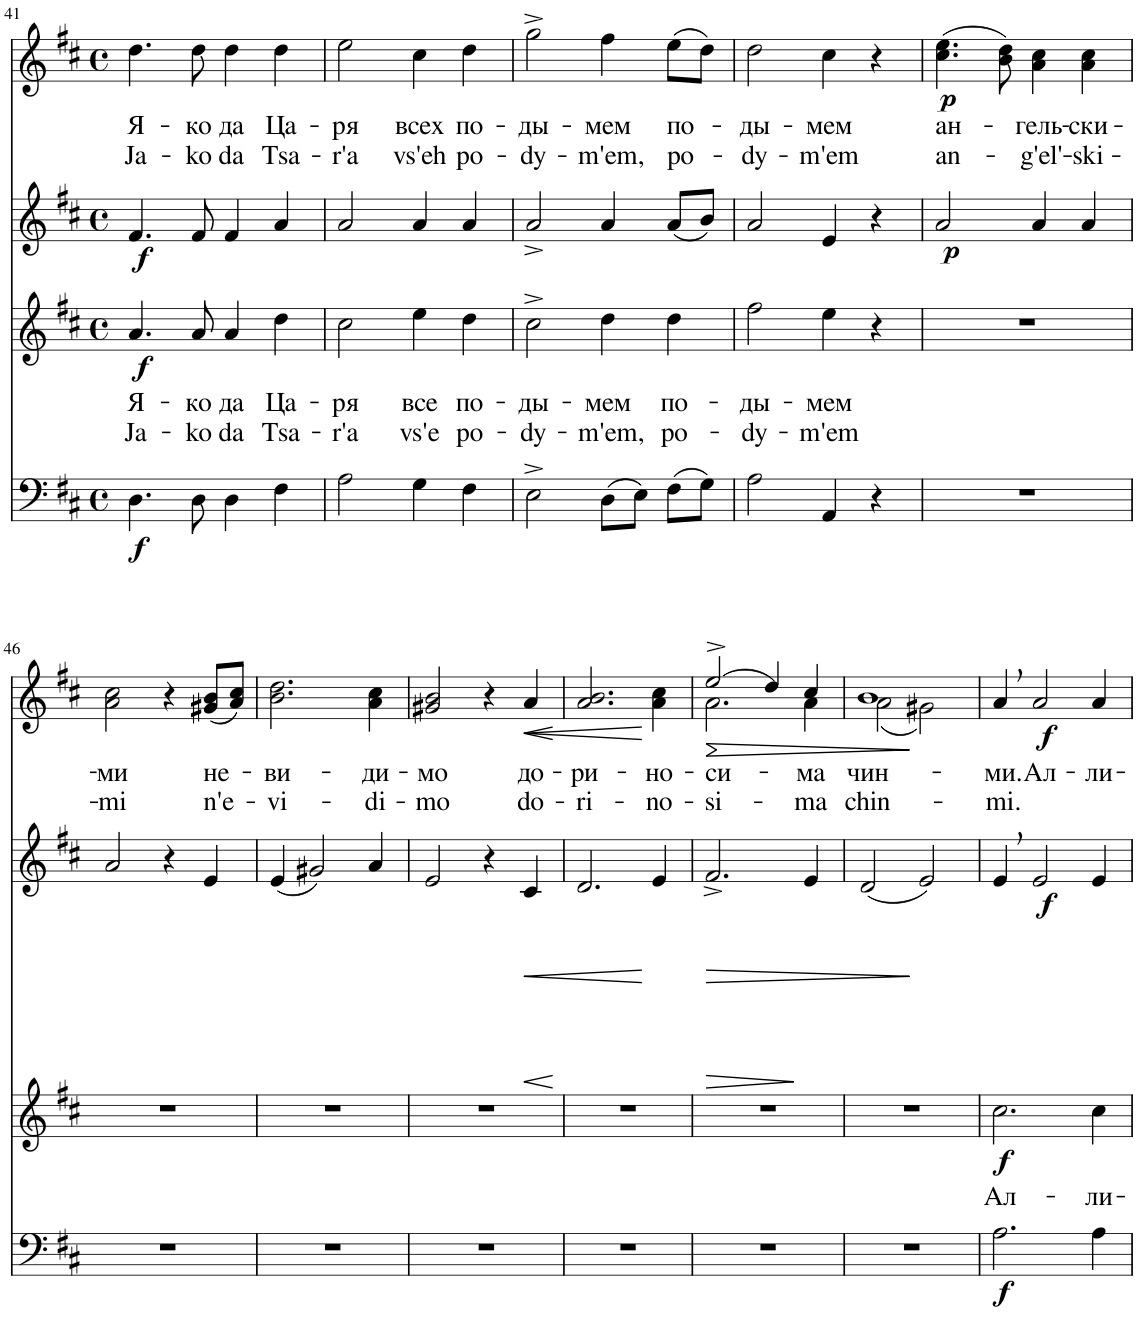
**kern	**dynam	**kern	**text	**text	**dynam	**kern	**dynam	**kern	**text	**text	**dynam
*part4	*part4	*part3	*part3	*part3	*part3	*part2	*part2	*part1	*part1	*part1	*part1
*staff4	*staff4	*staff3	*staff3	*staff3	*staff3	*staff2	*staff2	*staff1	*staff1	*staff1	*staff1
*I"Piano	*	*I"Piano	*	*	*	*I"Piano	*	*I"Piano	*	*	*
*I'Pno	*	*I'Pno	*	*	*	*I'Pno	*	*I'Pno	*	*	*
!!LO:PB:g=z
*clefF4	*	*clefG2	*	*	*	*clefG2	*	*clefG2	*	*	*
*k[f#c#]	*	*k[f#c#]	*	*	*	*k[f#c#]	*	*k[f#c#]	*	*	*
*M4/4	*	*M4/4	*	*	*	*M4/4	*	*M4/4	*	*	*
*met(c)	*	*met(c)	*	*	*	*met(c)	*	*met(c)	*	*	*
=41	=41	=41	=41	=41	=41	=41	=41	=41	=41	=41	=41
!	!LO:DY:b	!	!LO:LY:b	!LO:LY:b	!LO:DY:b	!	!LO:DY:b	!	!LO:LY:b	!LO:LY:b	!
4.D\	f	4.a/	Я-	Ja-	f	4.f#/	f	4.dd\	Я-	Ja-	.
!	!	!	!LO:LY:b	!LO:LY:b	!	!	!	!	!LO:LY:b	!LO:LY:b	!
8D\	.	8a/	-ко	-ko	.	8f#/	.	8dd\	-ко	-ko	.
!	!	!	!LO:LY:b	!LO:LY:b	!	!	!	!	!LO:LY:b	!LO:LY:b	!
4D\	.	4a/	да	da	.	4f#/	.	4dd\	да	da	.
!	!	!	!LO:LY:b	!LO:LY:b	!	!	!	!	!LO:LY:b	!LO:LY:b	!
4F#\	.	4dd\	Ца-	Tsa-	.	4a/	.	4dd\	Ца-	Tsa-	.
=42	=42	=42	=42	=42	=42	=42	=42	=42	=42	=42	=42
!	!	!	!LO:LY:b	!LO:LY:b	!	!	!	!	!LO:LY:b	!LO:LY:b	!
2A\	.	2cc#\	-ря	-r'a	.	2a/	.	2ee\	-ря	-r'a	.
!	!	!	!LO:LY:b	!LO:LY:b	!	!	!	!	!LO:LY:b	!LO:LY:b	!
4G\	.	4ee\	все	vs'e	.	4a/	.	4cc#\	всех	vs'eh	.
!	!	!	!LO:LY:b	!LO:LY:b	!	!	!	!	!LO:LY:b	!LO:LY:b	!
4F#\	.	4dd\	по-	po-	.	4a/	.	4dd\	по-	po-	.
=43	=43	=43	=43	=43	=43	=43	=43	=43	=43	=43	=43
!	!	!	!LO:LY:b	!LO:LY:b	!	!	!	!	!LO:LY:b	!LO:LY:b	!
2E^\	.	2cc#^\	-ды-	-dy-	.	2a^/	.	2gg^\	-ды-	-dy-	.
!	!	!	!LO:LY:b	!LO:LY:b	!	!	!	!	!LO:LY:b	!LO:LY:b	!
(8D\L	.	4dd\	-мем	-m'em,	.	4a/	.	4ff#\	-мем	-m'em,	.
8E\J)	.	.	.	.	.	.	.	.	.	.	.
!	!	!	!LO:LY:b	!LO:LY:b	!	!	!	!	!LO:LY:b	!LO:LY:b	!
(8F#\L	.	4dd\	по-	po-	.	(8a/L	.	(8ee\L	по-	po-	.
8G\J)	.	.	.	.	.	8b/J)	.	8dd\J)	.	.	.
=44	=44	=44	=44	=44	=44	=44	=44	=44	=44	=44	=44
!	!	!	!LO:LY:b	!LO:LY:b	!	!	!	!	!LO:LY:b	!LO:LY:b	!
2A\	.	2ff#\	-ды-	-dy-	.	2a/	.	2dd\	-ды-	-dy-	.
!	!	!	!LO:LY:b	!LO:LY:b	!	!	!	!	!LO:LY:b	!LO:LY:b	!
4AA/	.	4ee\	-мем	-m'em	.	4e/	.	4cc#\	-мем	-m'em	.
4r	.	4r	.	.	.	4r	.	4r	.	.	.
=45	=45	=45	=45	=45	=45	=45	=45	=45	=45	=45	=45
!	!	!	!	!	!	!	!LO:DY:b	!	!LO:LY:b	!LO:LY:b	!LO:DY:b
1r	.	1r	.	.	.	2a/	p	(4.cc#\ 4.ee\	ан-	an-	p
.	.	.	.	.	.	.	.	8b\ 8dd\)	.	.	.
!	!	!	!	!	!	!	!	!	!LO:LY:b	!LO:LY:b	!
.	.	.	.	.	.	4a/	.	4a\ 4cc#\	-гель-	-g'el'-	.
!	!	!	!	!	!	!	!	!	!LO:LY:b	!LO:LY:b	!
.	.	.	.	.	.	4a/	.	4a\ 4cc#\	-ски-	-ski-	.
!!LO:LB:g=z
=46	=46	=46	=46	=46	=46	=46	=46	=46	=46	=46	=46
*k[f#c#]	*	*k[f#c#]	*	*	*	*k[f#c#]	*	*k[f#c#]	*	*	*
!	!	!	!	!	!	!	!	!	!LO:LY:b	!LO:LY:b	!
1r	.	1r	.	.	.	2a/	.	2a\ 2cc#\	-ми	-mi	.
.	.	.	.	.	.	4r	.	4r	.	.	.
!	!	!	!	!	!	!	!	!	!LO:LY:b	!LO:LY:b	!
.	.	.	.	.	.	4e/	.	(8g#X/ 8b/L	не-	n'e-	.
.	.	.	.	.	.	.	.	8a/ 8cc#/J)	.	.	.
=47	=47	=47	=47	=47	=47	=47	=47	=47	=47	=47	=47
!	!	!	!	!	!	!	!	!	!LO:LY:b	!LO:LY:b	!
1r	.	1r	.	.	.	(4e/	.	2.b\ 2.dd\	-ви-	-vi-	.
.	.	.	.	.	.	2g#X/)	.	.	.	.	.
!	!	!	!	!	!	!	!	!	!LO:LY:b	!LO:LY:b	!
.	.	.	.	.	.	4a/	.	4a\ 4cc#\	-ди-	-di-	.
=48	=48	=48	=48	=48	=48	=48	=48	=48	=48	=48	=48
!	!	!	!	!	!	!	!	!	!LO:LY:b	!LO:LY:b	!
1r	.	1r	.	.	.	2e/	.	2g#X/ 2b/	-мо	-mo	.
.	.	.	.	.	.	4r	.	4r	.	.	.
!	!	!	!	!	!	!	!LO:HP:b	!	!LO:LY:b	!LO:LY:b	!LO:HP:b
.	.	.	.	.	.	4c#/	<	4a/	до-	do-	<
.	.	.	.	.	.	.	.	.	.	.	[
=49	=49	=49	=49	=49	=49	=49	=49	=49	=49	=49	=49
!	!	!	!	!	!	!	!LO:HP:b	!	!LO:LY:b	!LO:LY:b	!LO:HP:b
1r	.	1r	.	.	.	2.d/	<	2.a/ 2.b/	-ри-	-ri-	<
!	!	!	!	!	!	!	!	!	!LO:LY:b	!LO:LY:b	!
.	.	.	.	.	.	4e/	[	4a\ 4cc#\	-но-	-no-	[
=50	=50	=50	=50	=50	=50	=50	=50	=50	=50	=50	=50
!	!	!	!	!	!	!	!	!	!LO:LY:b	!LO:LY:b	!LO:HP:b
*	*	*	*	*	*	*	*	*^	*	*	*
1r	.	1r	.	.	.	2.f#^/	.	(2ee^/	2.a\	-си-	-si-	>
.	.	.	.	.	.	.	.	4dd/)	.	.	.	.
!	!	!	!	!	!	!	!LO:HP:n=1:b	!	!	!LO:LY:b	!LO:LY:b	!
.	.	.	.	.	.	4e/	[ >	4cc#/	4a\	-мa	-ma	.
=51	=51	=51	=51	=51	=51	=51	=51	=51	=51	=51	=51	=51
!	!	!	!	!	!	!	!	!	!	!LO:LY:b	!LO:LY:b	!
1r	.	1r	.	.	.	(2d/	.	1b	(2a\	чин-	chin-	.
.	.	.	.	.	.	2e/)	]	.	2g#X\)	.	.	]
=52	=52	=52	=52	=52	=52	=52	=52	=52	=52	=52	=52	=52
!	!LO:DY:b	!	!LO:LY:b	!	!LO:DY:b	!	!	!	!	!LO:LY:b	!LO:LY:b	!
*	*	*	*	*	*	*	*	*v	*v	*	*	*
2.A\	f	2.cc#\	Ал-	.	f	4e,/	.	4a,/	-ми.	-mi.	.
!	!	!	!	!	!	!	!LO:DY:b	!	!LO:LY:b	!	!LO:DY:b
.	.	.	.	.	.	2e/	f	2a/	Ал-	.	f
!	!	!	!LO:LY:b	!	!	!	!	!	!LO:LY:b	!	!
4A\	.	4cc#\	-ли-	.	.	4e/	.	4a/	-ли-	.	.
=	=	=	=	=	=	=	=	=	=	=	=
*-	*-	*-	*-	*-	*-	*-	*-	*-	*-	*-	*-
